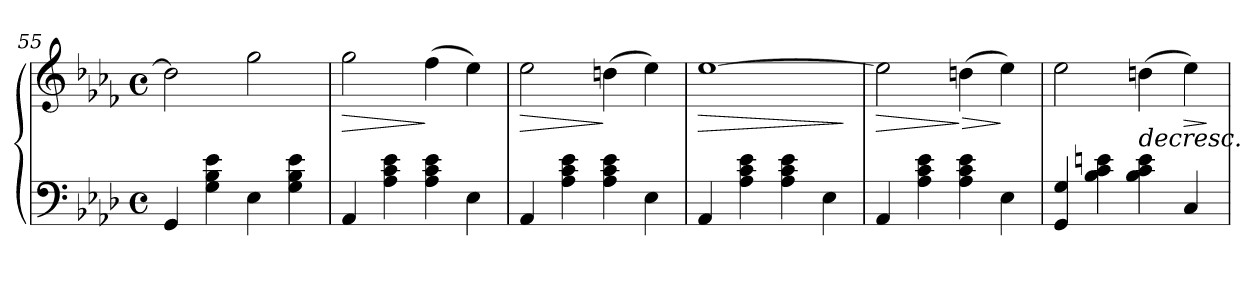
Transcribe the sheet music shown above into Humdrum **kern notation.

**kern	**kern	**dynam
*part1	*part1	*part1
*staff2	*staff1	*staff1/2
*clefF4	*clefG3	*
*k[b-e-a-d-]	*k[b-e-a-d-]	*
*M4/4	*M4/4	*
*met(c)	*met(c)	*
=55	=55	=55
4GG/	2b-\]	.
4G\ 4B-\ 4e-\	.	.
4E-\	2ee-\	.
4G\ 4B-\ 4e-\	.	.
=56	=56	=56
!	!	!LO:HP:b
4AA-/	2ee-\	>
4A-\ 4c\ 4e-\	.	.
4A-\ 4c\ 4e-\	(>4dd-\	]
4E-\	4cc\)	.
=57	=57	=57
!	!	!LO:HP:b
4AA-/	2cc\	>
4A-\ 4c\ 4e-\	.	.
4A-\ 4c\ 4e-\	(>4bn\	]
4E-\	4cc\)	.
!!LO:LB:g=z
=58	=58	=58
!	!	!LO:HP:b
4AA-/	[>1cc	>
4A-\ 4c\ 4e-\	.	.
4A-\ 4c\ 4e-\	.	.
4E-\	.	.
.	.	]
=59	=59	=59
!	!	!LO:HP:b
4AA-/	2cc\]	>
4A-\ 4c\ 4e-\	.	.
!	!	!LO:HP:n=1:b
4A-\ 4c\ 4e-\	(>4bn\	] >
4E-\	4cc\)	]
=60	=60	=60
4GG/ 4G/	2cc\	.
4B-\ 4c\ 4en\	.	]
!	!	!LO:HP:b
4B-\ 4c\ 4e\	(>4bn\	>
!	!	!LO:HP:b
4C/	4cc\)	>
.	.	]
=	=	=
*-	*-	*-
